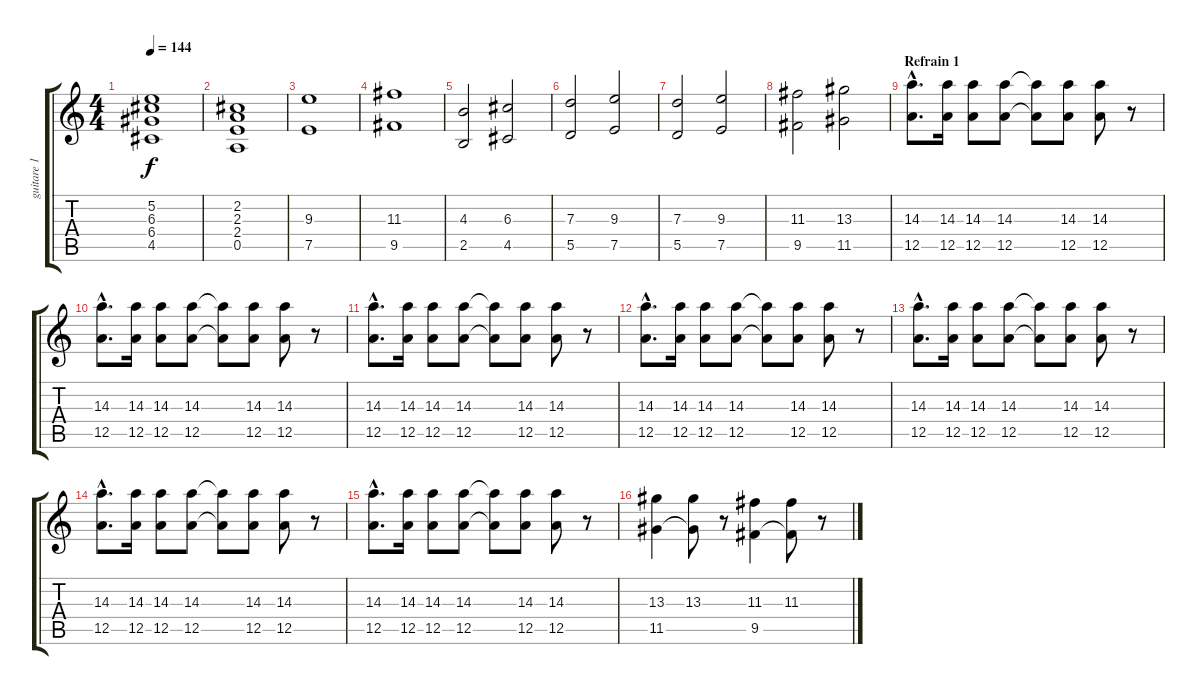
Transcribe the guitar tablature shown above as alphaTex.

\track ("guitare 1" "guitare 1") {instrument electricguitarclean}
\staff {score tabs}
\tuning (E4 B3 G3 D3 A2 E2) {hide}
\ts (4 4)
\tempo 144
\clef g2
\ks c
(5.2 6.3 6.4 4.5).1{dy f} |
(2.2 2.3 2.4 0.5).1 |
(9.3 7.5).1 |
(11.3 9.5).1 |
(4.3 2.5).2 (6.3 4.5).2 |
(7.3 5.5).2 (9.3 7.5).2 |
(7.3 5.5).2 (9.3 7.5).2 |
(11.3 9.5).2 (13.3 11.5).2 |
\section ("" "Refrain 1")
(14.3{hac} 12.5{hac}).8{d} (14.3 12.5).16 (14.3 12.5).8 (14.3 12.5).8 (14.3{t} 12.5{t}).8 (14.3 12.5).8 (14.3 12.5).8 r.8 |
(14.3{hac} 12.5{hac}).8{d} (14.3 12.5).16 (14.3 12.5).8 (14.3 12.5).8 (14.3{t} 12.5{t}).8 (14.3 12.5).8 (14.3 12.5).8 r.8 |
(14.3{hac} 12.5{hac}).8{d} (14.3 12.5).16 (14.3 12.5).8 (14.3 12.5).8 (14.3{t} 12.5{t}).8 (14.3 12.5).8 (14.3 12.5).8 r.8 |
(14.3{hac} 12.5{hac}).8{d} (14.3 12.5).16 (14.3 12.5).8 (14.3 12.5).8 (14.3{t} 12.5{t}).8 (14.3 12.5).8 (14.3 12.5).8 r.8 |
(14.3{hac} 12.5{hac}).8{d} (14.3 12.5).16 (14.3 12.5).8 (14.3 12.5).8 (14.3{t} 12.5{t}).8 (14.3 12.5).8 (14.3 12.5).8 r.8 |
(14.3{hac} 12.5{hac}).8{d} (14.3 12.5).16 (14.3 12.5).8 (14.3 12.5).8 (14.3{t} 12.5{t}).8 (14.3 12.5).8 (14.3 12.5).8 r.8 |
(14.3{hac} 12.5{hac}).8{d} (14.3 12.5).16 (14.3 12.5).8 (14.3 12.5).8 (14.3{t} 12.5{t}).8 (14.3 12.5).8 (14.3 12.5).8 r.8 |
(13.3 11.5).4 (13.3 11.5{t}).8 r.8 (11.3 9.5).4 (11.3 9.5{t}).8 r.8
